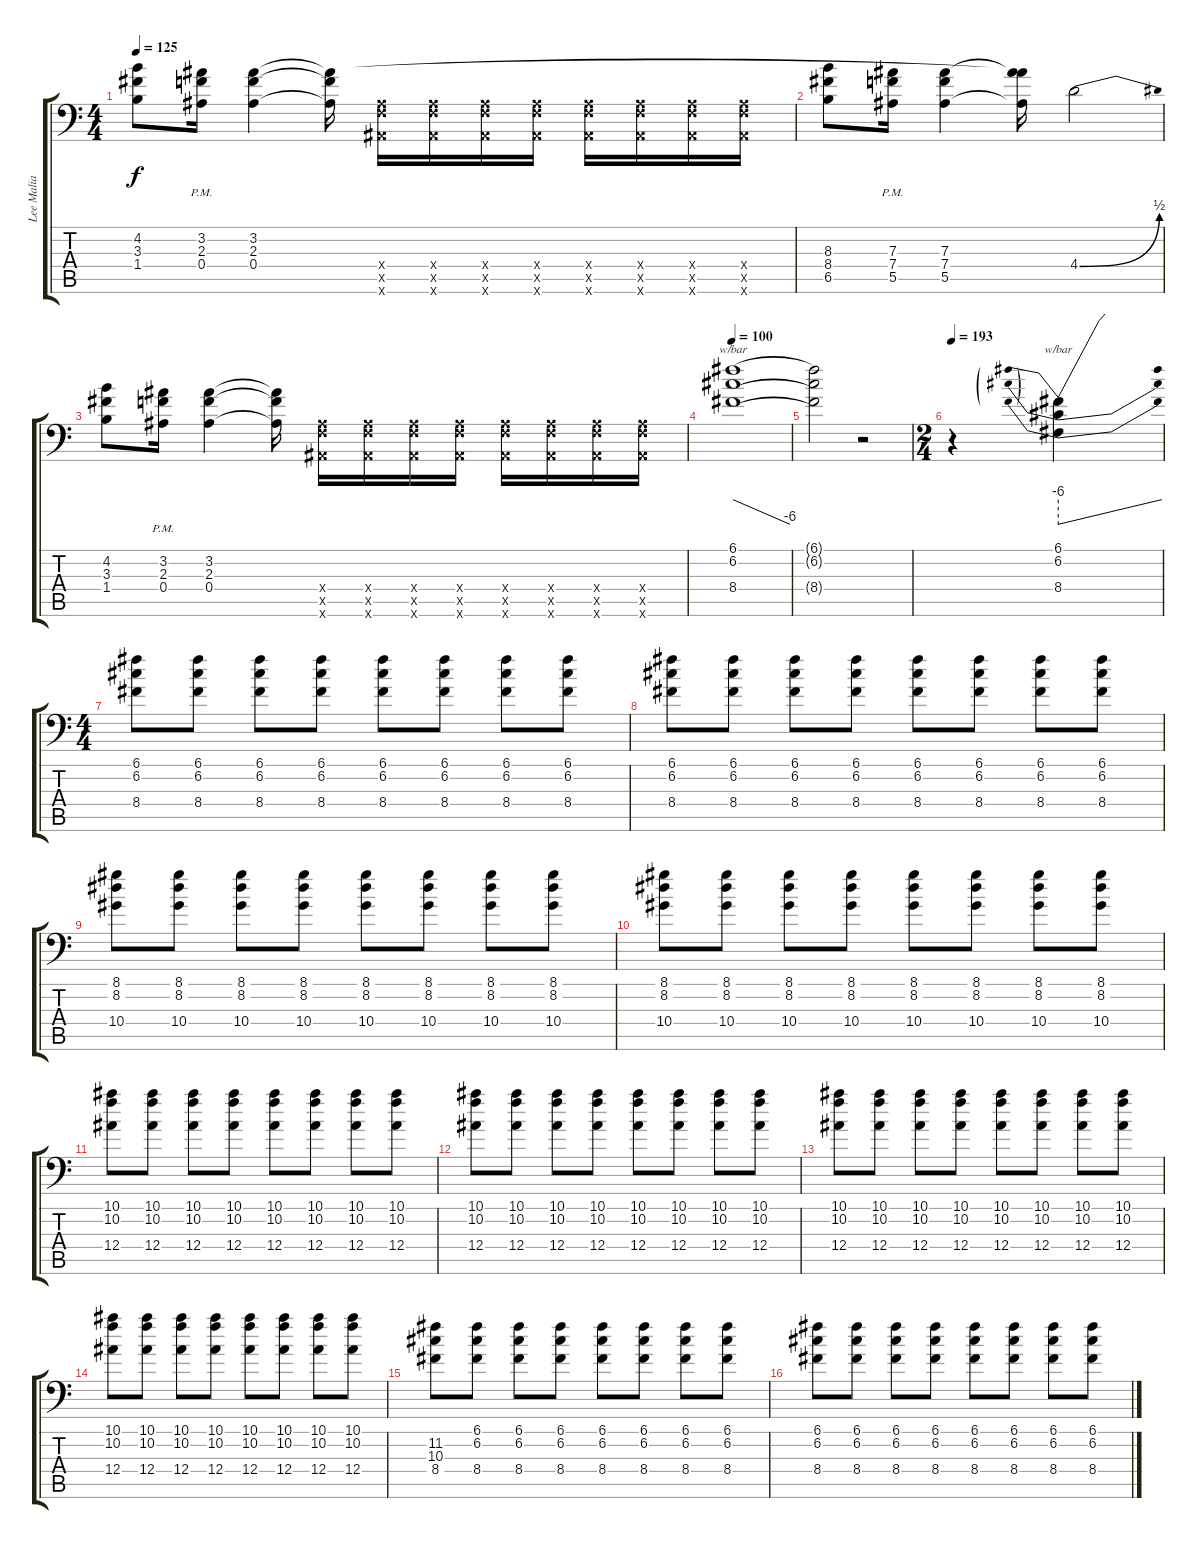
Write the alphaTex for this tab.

\track ("Lee Malia" "Lee Malia") {instrument distortionguitar}
\staff {score tabs}
\tuning (C4 G3 Eb3 Bb2 F2 Bb1) {hide}
\ts (4 4)
\tempo 125
\clef f4
\ks c
(4.2 3.3 1.4).8{dy f} (3.2{pm} 2.3{pm} 0.4{pm}).16 (3.2 2.3 0.4).4 (3.2{t} 2.3{t} 0.4{t}).16 (0.4{x} 0.5{x} 0.6{x}).16 (0.4{x} 0.5{x} 0.6{x}).16 (0.4{x} 0.5{x} 0.6{x}).16 (0.4{x} 0.5{x} 0.6{x}).16 (0.4{x} 0.5{x} 0.6{x}).16 (0.4{x} 0.5{x} 0.6{x}).16 (0.4{x} 0.5{x} 0.6{x}).16 (0.4{x} 0.5{x} 0.6{x}).16 |
(8.3 8.4 6.5).8 (7.3{pm} 7.4{pm} 5.5{pm}).16 (7.3 7.4 5.5).4 (3.2{t} 7.3{t} 5.5{t}).16 4.4{be (bend 0 0 60 2)}.2 |
(4.2 3.3 1.4).8 (3.2{pm} 2.3{pm} 0.4{pm}).16 (3.2 2.3 0.4).4 (3.2{t} 2.3{t} 0.4{t}).16 (0.4{x} 0.5{x} 0.6{x}).16 (0.4{x} 0.5{x} 0.6{x}).16 (0.4{x} 0.5{x} 0.6{x}).16 (0.4{x} 0.5{x} 0.6{x}).16 (0.4{x} 0.5{x} 0.6{x}).16 (0.4{x} 0.5{x} 0.6{x}).16 (0.4{x} 0.5{x} 0.6{x}).16 (0.4{x} 0.5{x} 0.6{x}).16 |
\tempo 100
(6.1 6.2 8.4).1{tbe (dive default 0 0 60 -24)} |
(6.1{t} 6.2{t} 8.4{t}).2 r.2 |
\ts (2 4)
\tempo 193
r.4 (6.1 6.2 8.4).4{tbe (predivedive default 0 -24 60 0)} |
\ts (4 4)
(6.1 6.2 8.4).8 (6.1 6.2 8.4).8 (6.1 6.2 8.4).8 (6.1 6.2 8.4).8 (6.1 6.2 8.4).8 (6.1 6.2 8.4).8 (6.1 6.2 8.4).8 (6.1 6.2 8.4).8 |
(6.1 6.2 8.4).8 (6.1 6.2 8.4).8 (6.1 6.2 8.4).8 (6.1 6.2 8.4).8 (6.1 6.2 8.4).8 (6.1 6.2 8.4).8 (6.1 6.2 8.4).8 (6.1 6.2 8.4).8 |
(8.1 8.2 10.4).8 (8.1 8.2 10.4).8 (8.1 8.2 10.4).8 (8.1 8.2 10.4).8 (8.1 8.2 10.4).8 (8.1 8.2 10.4).8 (8.1 8.2 10.4).8 (8.1 8.2 10.4).8 |
(8.1 8.2 10.4).8 (8.1 8.2 10.4).8 (8.1 8.2 10.4).8 (8.1 8.2 10.4).8 (8.1 8.2 10.4).8 (8.1 8.2 10.4).8 (8.1 8.2 10.4).8 (8.1 8.2 10.4).8 |
(10.1 10.2 12.4).8 (10.1 10.2 12.4).8 (10.1 10.2 12.4).8 (10.1 10.2 12.4).8 (10.1 10.2 12.4).8 (10.1 10.2 12.4).8 (10.1 10.2 12.4).8 (10.1 10.2 12.4).8 |
(10.1 10.2 12.4).8 (10.1 10.2 12.4).8 (10.1 10.2 12.4).8 (10.1 10.2 12.4).8 (10.1 10.2 12.4).8 (10.1 10.2 12.4).8 (10.1 10.2 12.4).8 (10.1 10.2 12.4).8 |
(10.1 10.2 12.4).8 (10.1 10.2 12.4).8 (10.1 10.2 12.4).8 (10.1 10.2 12.4).8 (10.1 10.2 12.4).8 (10.1 10.2 12.4).8 (10.1 10.2 12.4).8 (10.1 10.2 12.4).8 |
(10.1 10.2 12.4).8 (10.1 10.2 12.4).8 (10.1 10.2 12.4).8 (10.1 10.2 12.4).8 (10.1 10.2 12.4).8 (10.1 10.2 12.4).8 (10.1 10.2 12.4).8 (10.1 10.2 12.4).8 |
(11.2 10.3 8.4).8 (6.1 6.2 8.4).8 (6.1 6.2 8.4).8 (6.1 6.2 8.4).8 (6.1 6.2 8.4).8 (6.1 6.2 8.4).8 (6.1 6.2 8.4).8 (6.1 6.2 8.4).8 |
(6.1 6.2 8.4).8 (6.1 6.2 8.4).8 (6.1 6.2 8.4).8 (6.1 6.2 8.4).8 (6.1 6.2 8.4).8 (6.1 6.2 8.4).8 (6.1 6.2 8.4).8 (6.1 6.2 8.4).8
